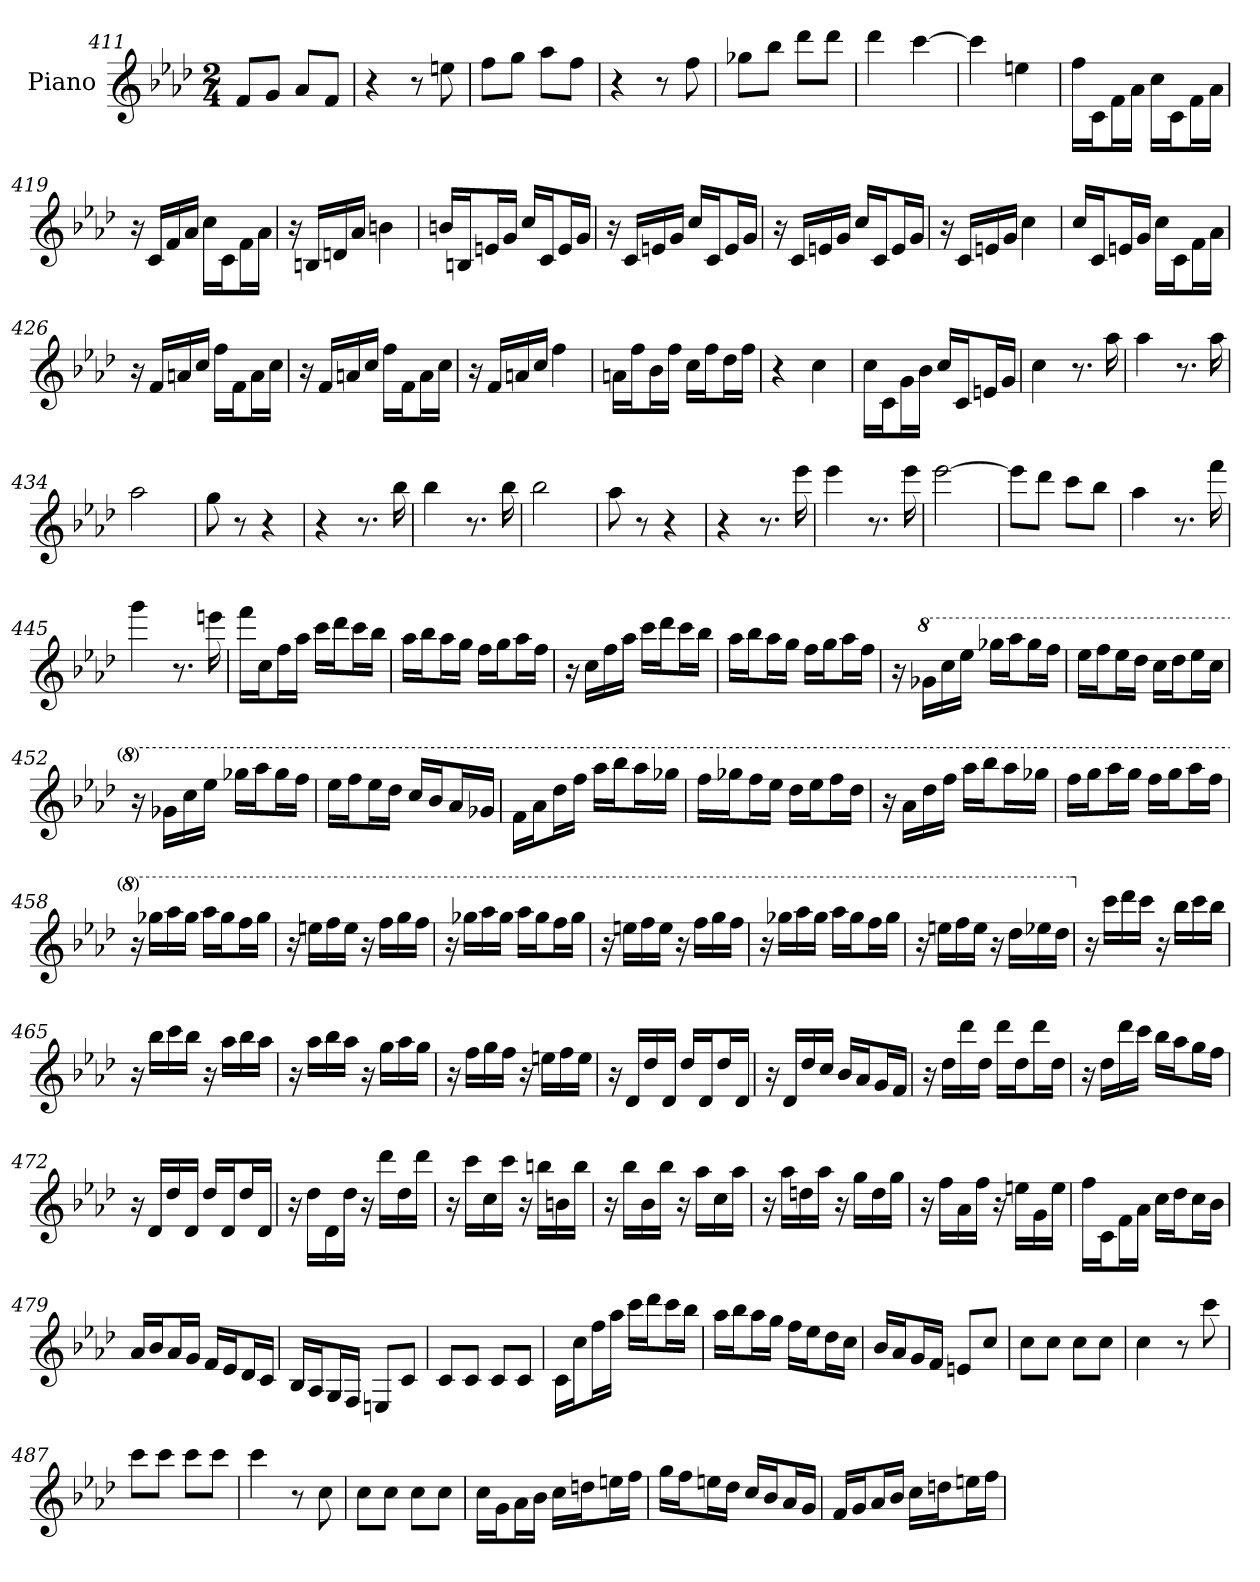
**kern
*part1
*staff1
*I"Piano
*I'Pno
*clefG2
*k[b-e-a-d-]
*f:
*M2/4
=411
8f/L
8g/J
8a-/L
8f/J
=412
4r
8r
8een
=413
8ff\L
8gg\J
8aa-\L
8ff\J
=414
4r
8r
8ff
=415
8gg-X\L
8bb-\J
8ddd-\L
8ddd-\J
=416
4ddd-
[4ccc
=417
4ccc]
4een
=418
16ff\LL
16c\J
16f\L
16a-\JJ
16cc\LL
16c\J
16f\L
16a-\JJ
=419
16r
16c/LL
16f/
16a-/JJ
16cc\LL
16c\J
16f\L
16a-\JJ
=420
16r
16Bn/LL
16dn/
16a-/JJ
4bn
=421
16bn/LL
16Bn/J
16en/L
16g/JJ
16cc/LL
16c/J
16e/L
16g/JJ
=422
16r
16c/LL
16en/
16g/JJ
16cc/LL
16c/J
16e/L
16g/JJ
=423
16r
16c/LL
16en/
16g/JJ
16cc/LL
16c/J
16e/L
16g/JJ
=424
16r
16c/LL
16en/
16g/JJ
4cc
=425
16cc/LL
16c/J
16en/L
16g/JJ
16cc\LL
16c\J
16f\L
16a-\JJ
=426
16r
16f/LL
16an/
16cc/JJ
16ff\LL
16f\J
16a\L
16cc\JJ
=427
16r
16f/LL
16an/
16cc/JJ
16ff\LL
16f\J
16a\L
16cc\JJ
=428
16r
16f/LL
16an/
16cc/JJ
4ff
=429
16an\LL
16ff\J
16b-\L
16ff\JJ
16cc\LL
16ff\J
16dd-\L
16ff\JJ
=430
4r
4cc
=431
16cc\LL
16c\J
16g\L
16b-\JJ
16cc/LL
16c/J
16en/L
16g/JJ
=432
4cc
8.r
16aa-
=433
4aa-
8.r
16aa-
=434
2aa-
=435
8gg
8r
4r
=436
4r
8.r
16bb-
=437
4bb-
8.r
16bb-
=438
2bb-
=439
8aa-
8r
4r
=440
4r
8.r
16eee-
=441
4eee-
8.r
16eee-
=442
[2eee-
=443
8eee-\L]
8ddd-\J
8ccc\L
8bb-\J
=444
4aa-
8.r
16fff
=445
4ggg
8.r
16eeen
=446
16fff\LL
16cc\J
16ff\L
16aa-\JJ
16ccc\LL
16ddd-\J
16ccc\L
16bb-\JJ
=447
16aa-\LL
16bb-\J
16aa-\L
16gg\JJ
16ff\LL
16gg\J
16aa-\L
16ff\JJ
=448
16r
16cc\LL
16ff\
16aa-\JJ
16ccc\LL
16ddd-\J
16ccc\L
16bb-\JJ
=449
16aa-\LL
16bb-\J
16aa-\L
16gg\JJ
16ff\LL
16gg\J
16aa-\L
16ff\JJ
=450
16r
*8va
16gg-X\LL
16ccc\
16eee-\JJ
16ggg-X\LL
16aaa-\J
16ggg-\L
16fff\JJ
=451
16eee-\LL
16fff\J
16eee-\L
16ddd-\JJ
16ccc\LL
16ddd-\J
16eee-\L
16ccc\JJ
=452
16r
16gg-X\LL
16ccc\
16eee-\JJ
16ggg-X\LL
16aaa-\J
16ggg-\L
16fff\JJ
=453
16eee-\LL
16fff\J
16eee-\L
16ddd-\JJ
16ccc/LL
16bb-/J
16aa-/L
16gg-X/JJ
=454
16ff\LL
16aa-\J
16ddd-\L
16fff\JJ
16aaa-\LL
16bbb-\J
16aaa-\L
16ggg-X\JJ
=455
16fff\LL
16ggg-X\J
16fff\L
16eee-\JJ
16ddd-\LL
16eee-\J
16fff\L
16ddd-\JJ
=456
16r
16aa-\LL
16ddd-\
16fff\JJ
16aaa-\LL
16bbb-\J
16aaa-\L
16ggg-X\JJ
=457
16fff\LL
16ggg\J
16aaa-\L
16ggg\JJ
16fff\LL
16ggg\J
16aaa-\L
16fff\JJ
=458
16r
16ggg-X\LL
16aaa-\
16ggg-\JJ
16aaa-\LL
16ggg-\J
16fff\L
16ggg-\JJ
=459
16r
16eeen\LL
16fff\
16eee\JJ
16r
16fff\LL
16ggg\
16fff\JJ
=460
16r
16ggg-X\LL
16aaa-\
16ggg-\JJ
16aaa-\LL
16ggg-\J
16fff\L
16ggg-\JJ
=461
16r
16eeen\LL
16fff\
16eee\JJ
16r
16fff\LL
16ggg\
16fff\JJ
=462
16r
16ggg-X\LL
16aaa-\
16ggg-\JJ
16aaa-\LL
16ggg-\J
16fff\L
16ggg-\JJ
=463
16r
16eeen\LL
16fff\
16eee\JJ
16r
16ddd-\LL
16eee-X\
16ddd-\JJ
=464
*X8va
16r
16ccc\LL
16ddd-\
16ccc\JJ
16r
16bb-\LL
16ccc\
16bb-\JJ
=465
16r
16bb-\LL
16ccc\
16bb-\JJ
16r
16aa-\LL
16bb-\
16aa-\JJ
=466
16r
16aa-\LL
16bb-\
16aa-\JJ
16r
16gg\LL
16aa-\
16gg\JJ
=467
16r
16ff\LL
16gg\
16ff\JJ
16r
16een\LL
16ff\
16ee\JJ
=468
16r
16d-/LL
16dd-/
16d-/JJ
16dd-/LL
16d-/J
16dd-/L
16d-/JJ
=469
16r
16d-/LL
16dd-/
16cc/JJ
16b-/LL
16a-/J
16g/L
16f/JJ
=470
16r
16dd-\LL
16ddd-\
16dd-\JJ
16ddd-\LL
16dd-\J
16ddd-\L
16dd-\JJ
=471
16r
16dd-\LL
16ddd-\
16ccc\JJ
16bb-\LL
16aa-\J
16gg\L
16ff\JJ
=472
16r
16d-/LL
16dd-/
16d-/JJ
16dd-/LL
16d-/J
16dd-/L
16d-/JJ
=473
16r
16dd-\LL
16d-\
16dd-\JJ
16r
16ddd-\LL
16dd-\
16ddd-\JJ
=474
16r
16ccc\LL
16cc\
16ccc\JJ
16r
16bbn\LL
16bn\
16bb\JJ
=475
16r
16bb-\LL
16b-\
16bb-\JJ
16r
16aa-\LL
16cc\
16aa-\JJ
=476
16r
16aa-\LL
16ddn\
16aa-\JJ
16r
16gg\LL
16dd\
16gg\JJ
=477
16r
16ff\LL
16a-\
16ff\JJ
16r
16een\LL
16g\
16ee\JJ
=478
16ff\LL
16c\J
16f\L
16a-\JJ
16cc\LL
16dd-\J
16cc\L
16b-\JJ
=479
16a-/LL
16b-/J
16a-/L
16g/JJ
16f/LL
16e-/J
16d-/L
16c/JJ
=480
16B-/LL
16A-/J
16G/L
16F/JJ
8En/L
8c/J
=481
8c/L
8c/J
8c/L
8c/J
=482
16c\LL
16cc\J
16ff\L
16aa-\JJ
16ccc\LL
16ddd-\J
16ccc\L
16bb-\JJ
=483
16aa-\LL
16bb-\J
16aa-\L
16gg\JJ
16ff\LL
16ee-\J
16dd-\L
16cc\JJ
=484
16b-/LL
16a-/J
16g/L
16f/JJ
8en/L
8cc/J
=485
8cc\L
8cc\J
8cc\L
8cc\J
=486
4cc
8r
8ccc
=487
8ccc\L
8ccc\J
8ccc\L
8ccc\J
=488
4ccc
8r
8cc
=489
8cc\L
8cc\J
8cc\L
8cc\J
=490
16cc\LL
16g\J
16a-\L
16b-\JJ
16cc\LL
16ddn\J
16een\L
16ff\JJ
=491
16gg\LL
16ff\J
16een\L
16dd-\JJ
16cc/LL
16b-/J
16a-/L
16g/JJ
=492
16f/LL
16g/J
16a-/L
16b-/JJ
16cc\LL
16ddn\J
16een\L
16ff\JJ
=
*-
